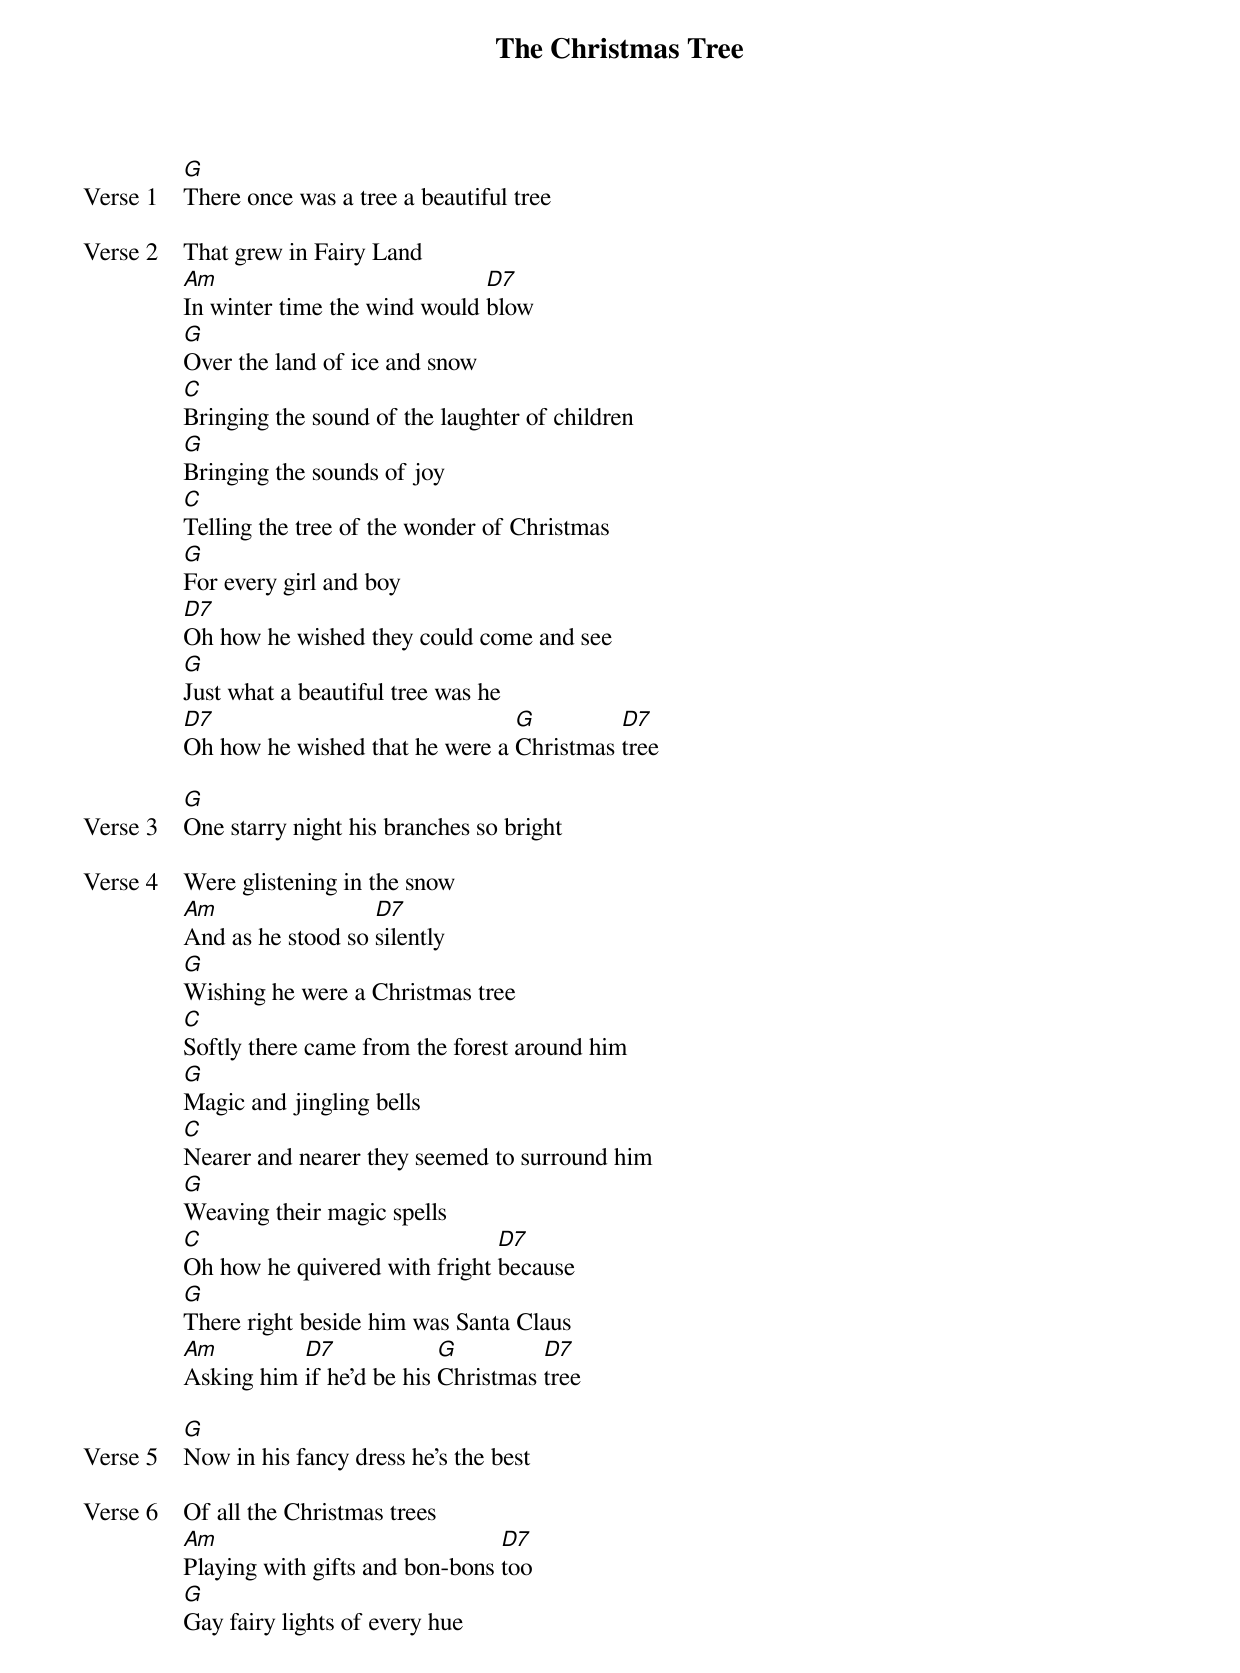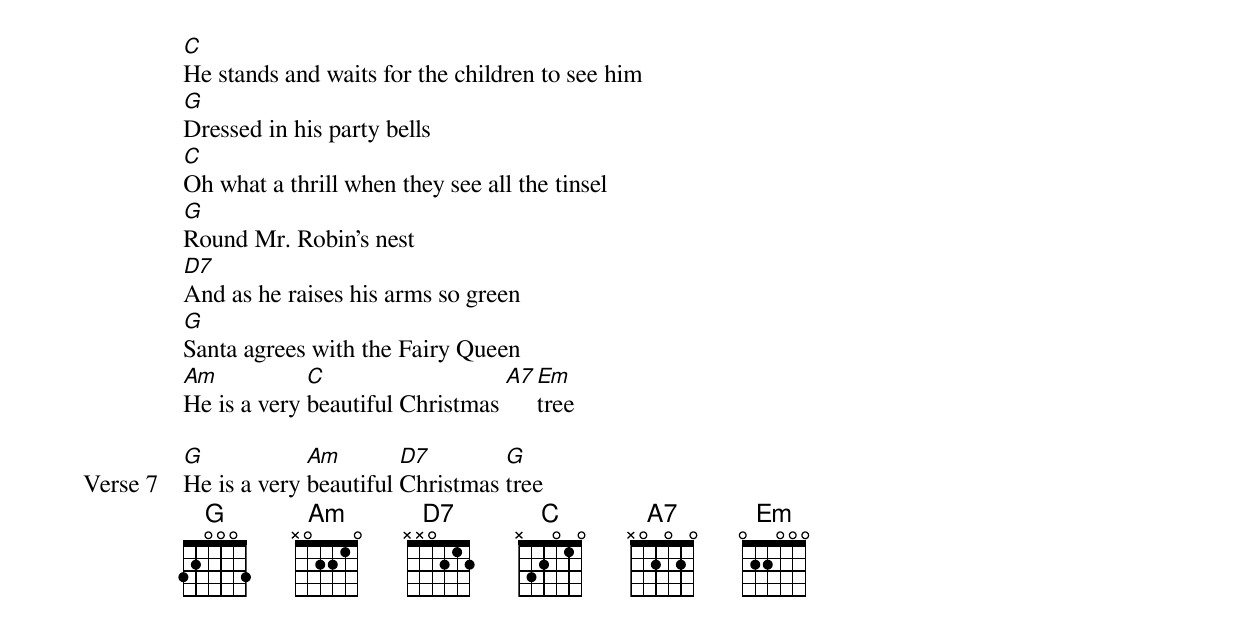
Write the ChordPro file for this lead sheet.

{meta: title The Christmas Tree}
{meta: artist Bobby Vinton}
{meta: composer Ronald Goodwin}
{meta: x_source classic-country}
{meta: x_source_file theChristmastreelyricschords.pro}
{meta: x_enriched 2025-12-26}

{start_of_verse: Verse 1}
[G]There once was a tree a beautiful tree
{end_of_verse}

{start_of_verse: Verse 2}
That grew in Fairy Land
[Am]In winter time the wind would [D7]blow
[G]Over the land of ice and snow
[C]Bringing the sound of the laughter of children
[G]Bringing the sounds of joy
[C]Telling the tree of the wonder of Christmas
[G]For every girl and boy
[D7]Oh how he wished they could come and see
[G]Just what a beautiful tree was he
[D7]Oh how he wished that he were a [G]Christmas [D7]tree
{end_of_verse}

{start_of_verse: Verse 3}
[G]One starry night his branches so bright
{end_of_verse}

{start_of_verse: Verse 4}
Were glistening in the snow
[Am]And as he stood so [D7]silently
[G]Wishing he were a Christmas tree
[C]Softly there came from the forest around him
[G]Magic and jingling bells
[C]Nearer and nearer they seemed to surround him
[G]Weaving their magic spells
[C]Oh how he quivered with fright [D7]because
[G]There right beside him was Santa Claus
[Am]Asking him [D7]if he'd be his [G]Christmas [D7]tree
{end_of_verse}

{start_of_verse: Verse 5}
[G]Now in his fancy dress he's the best
{end_of_verse}

{start_of_verse: Verse 6}
Of all the Christmas trees
[Am]Playing with gifts and bon-bons [D7]too
[G]Gay fairy lights of every hue
[C]He stands and waits for the children to see him
[G]Dressed in his party bells
[C]Oh what a thrill when they see all the tinsel
[G]Round Mr. Robin's nest
[D7]And as he raises his arms so green
[G]Santa agrees with the Fairy Queen
[Am]He is a very [C]beautiful Christmas [A7][Em]tree
{end_of_verse}

{start_of_verse: Verse 7}
[G]He is a very [Am]beautiful [D7]Christmas [G]tree
{end_of_verse}
